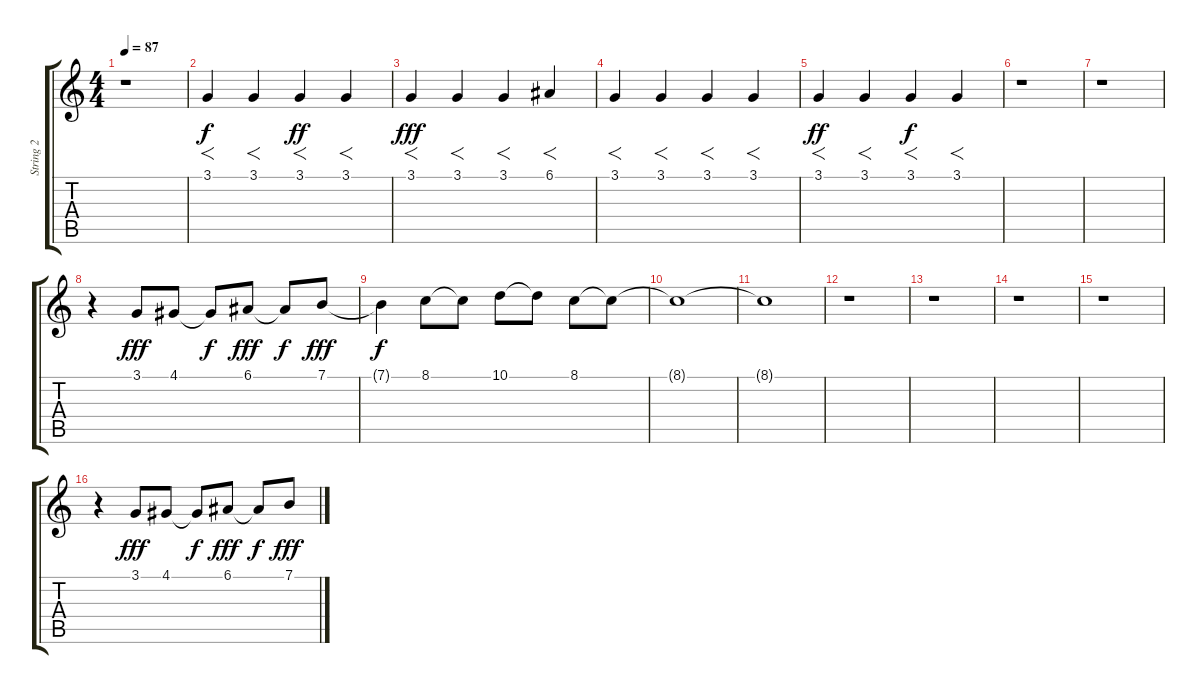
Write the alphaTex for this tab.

\track ("String 2" "String 2") {instrument synthstrings2}
\staff {score tabs}
\tuning (E4 B3 G3 D3 A2 E2) {hide}
\ts (4 4)
\tempo 87
\clef g2
\ks c
r.1{dy f} |
3.1.4{f} 3.1.4{f} 3.1.4{f dy ff} 3.1.4{f} |
3.1.4{f dy fff} 3.1.4{f} 3.1.4{f} 6.1.4{f} |
3.1.4{f} 3.1.4{f} 3.1.4{f} 3.1.4{f} |
3.1.4{f dy ff} 3.1.4{f} 3.1.4{f dy f} 3.1.4{f} |
r.1 |
r.1 |
r.4 3.1.8{dy fff} 4.1.8 4.1{t}.8{dy f} 6.1.8{dy fff} 6.1{t}.8{dy f} 7.1.8{dy fff} |
7.1{t}.4{dy f} 8.1.8 8.1{t}.8 10.1.8 10.1{t}.8 8.1.8 8.1{t}.8 |
8.1{t}.1 |
8.1{t}.1 |
r.1 |
r.1 |
r.1 |
r.1 |
r.4 3.1.8{dy fff} 4.1.8 4.1{t}.8{dy f} 6.1.8{dy fff} 6.1{t}.8{dy f} 7.1.8{dy fff}
